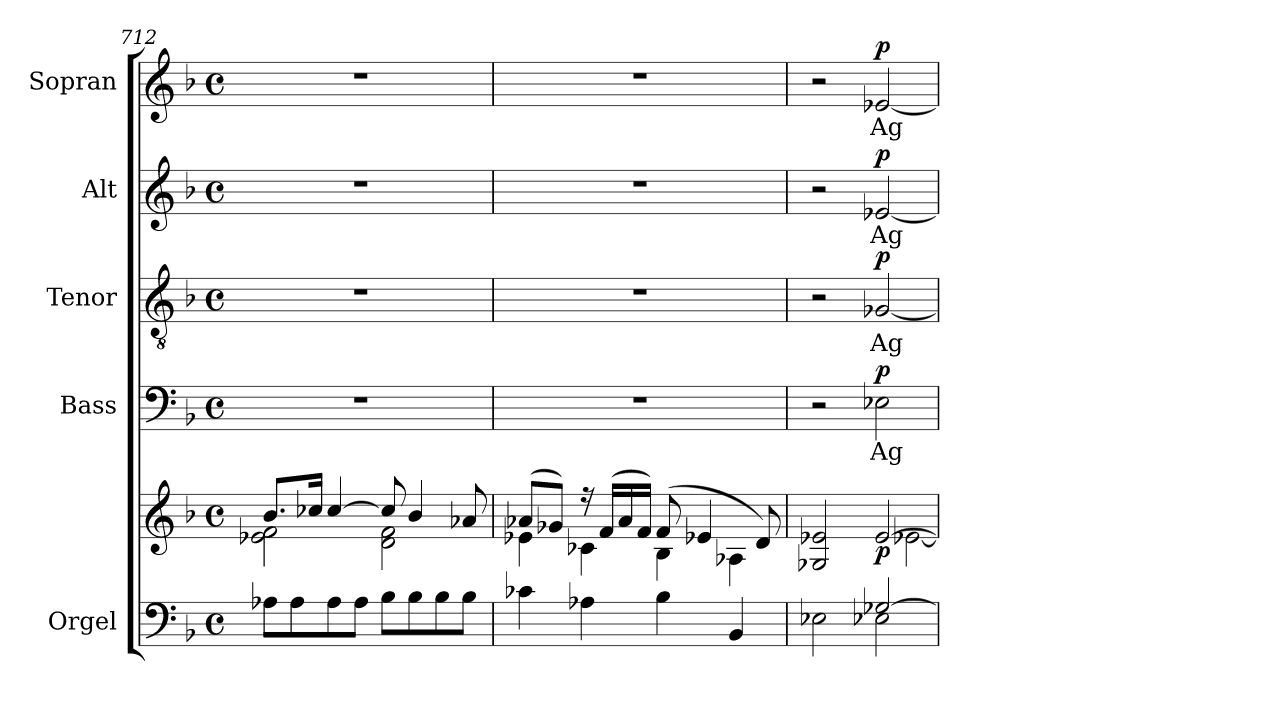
**kern	**kern	**dynam	**kern	**text	**dynam	**kern	**text	**dynam	**kern	**text	**dynam	**kern	**text	**dynam
*part5	*part5	*part5	*part4	*part4	*part4	*part3	*part3	*part3	*part2	*part2	*part2	*part1	*part1	*part1
*staff6	*staff5	*staff5/6	*staff4	*staff4	*staff4	*staff3	*staff3	*staff3	*staff2	*staff2	*staff2	*staff1	*staff1	*staff1
*I"Orgel	*	*	*I"Bass	*	*	*I"Tenor	*	*	*I"Alt	*	*	*I"Sopran	*	*
*I'Org.	*	*	*I'B.	*	*	*I'T.	*	*	*I'A.	*	*	*I'S.	*	*
*clefF4	*clefG2	*	*clefF4	*	*	*clefGv2	*	*	*clefG2	*	*	*clefG2	*	*
*k[b-]	*k[b-]	*	*k[b-]	*	*	*k[b-]	*	*	*k[b-]	*	*	*k[b-]	*	*
*F:	*F:	*	*F:	*	*	*F:	*	*	*F:	*	*	*F:	*	*
*M4/4	*M4/4	*	*M4/4	*	*	*M4/4	*	*	*M4/4	*	*	*M4/4	*	*
*met(c)	*met(c)	*	*met(c)	*	*	*met(c)	*	*	*met(c)	*	*	*met(c)	*	*
=712	=712	=712	=712	=712	=712	=712	=712	=712	=712	=712	=712	=712	=712	=712
*	*^	*	*	*	*	*	*	*	*	*	*	*	*	*
8A-X\L	8.b-/L	2e-X\ 2f\	.	1r	.	.	1r	.	.	1r	.	.	1r	.	.
8A-\	.	.	.	.	.	.	.	.	.	.	.	.	.	.	.
.	16cc-X/Jk	.	.	.	.	.	.	.	.	.	.	.	.	.	.
8A-\	[>4cc-/	.	.	.	.	.	.	.	.	.	.	.	.	.	.
8A-\J	.	.	.	.	.	.	.	.	.	.	.	.	.	.	.
8B-\L	8cc-/]	2d\ 2f\	.	.	.	.	.	.	.	.	.	.	.	.	.
8B-\	4b-/	.	.	.	.	.	.	.	.	.	.	.	.	.	.
8B-\	.	.	.	.	.	.	.	.	.	.	.	.	.	.	.
8B-\J	8a-X/	.	.	.	.	.	.	.	.	.	.	.	.	.	.
=713	=713	=713	=713	=713	=713	=713	=713	=713	=713	=713	=713	=713	=713	=713	=713
4c-X\	(>8a-X/L	4e-X\	.	1r	.	.	1r	.	.	1r	.	.	1r	.	.
.	8g-X/J)	.	.	.	.	.	.	.	.	.	.	.	.	.	.
4A-X\	16r	4c-X\	.	.	.	.	.	.	.	.	.	.	.	.	.
.	(>16f/LL	.	.	.	.	.	.	.	.	.	.	.	.	.	.
.	16a-/	.	.	.	.	.	.	.	.	.	.	.	.	.	.
.	16f/JJ)	.	.	.	.	.	.	.	.	.	.	.	.	.	.
4B-\	(8f/	4B-\	.	.	.	.	.	.	.	.	.	.	.	.	.
.	4e-X/	.	.	.	.	.	.	.	.	.	.	.	.	.	.
4BB-/	.	4A-X\	.	.	.	.	.	.	.	.	.	.	.	.	.
.	8d/)	.	.	.	.	.	.	.	.	.	.	.	.	.	.
=714	=714	=714	=714	=714	=714	=714	=714	=714	=714	=714	=714	=714	=714	=714	=714
*^	*	*	*	*	*	*	*	*	*	*	*	*	*	*	*
2E-X\	2ryy	2G-X/ 2e-X/	2ryy	.	2r	.	.	2r	.	.	2r	.	.	2r	.	.
!	!	!	!	!LO:DY:b	!	!LO:LY:b	!LO:DY:a	!	!LO:LY:b	!LO:DY:a	!	!LO:LY:b	!LO:DY:a	!	!LO:LY:b	!LO:DY:a
[>2G-X/	2E-X\	[>2e-/	[<2e-X\	p	2E-X\	Ag-	p	[2G-X/	Ag-	p	[2e-X/	Ag-	p	[2e-X/	Ag-	p
*v	*v	*	*	*	*	*	*	*	*	*	*	*	*	*	*	*
*	*v	*v	*	*	*	*	*	*	*	*	*	*	*	*	*
=	=	=	=	=	=	=	=	=	=	=	=	=	=	=
*-	*-	*-	*-	*-	*-	*-	*-	*-	*-	*-	*-	*-	*-	*-
